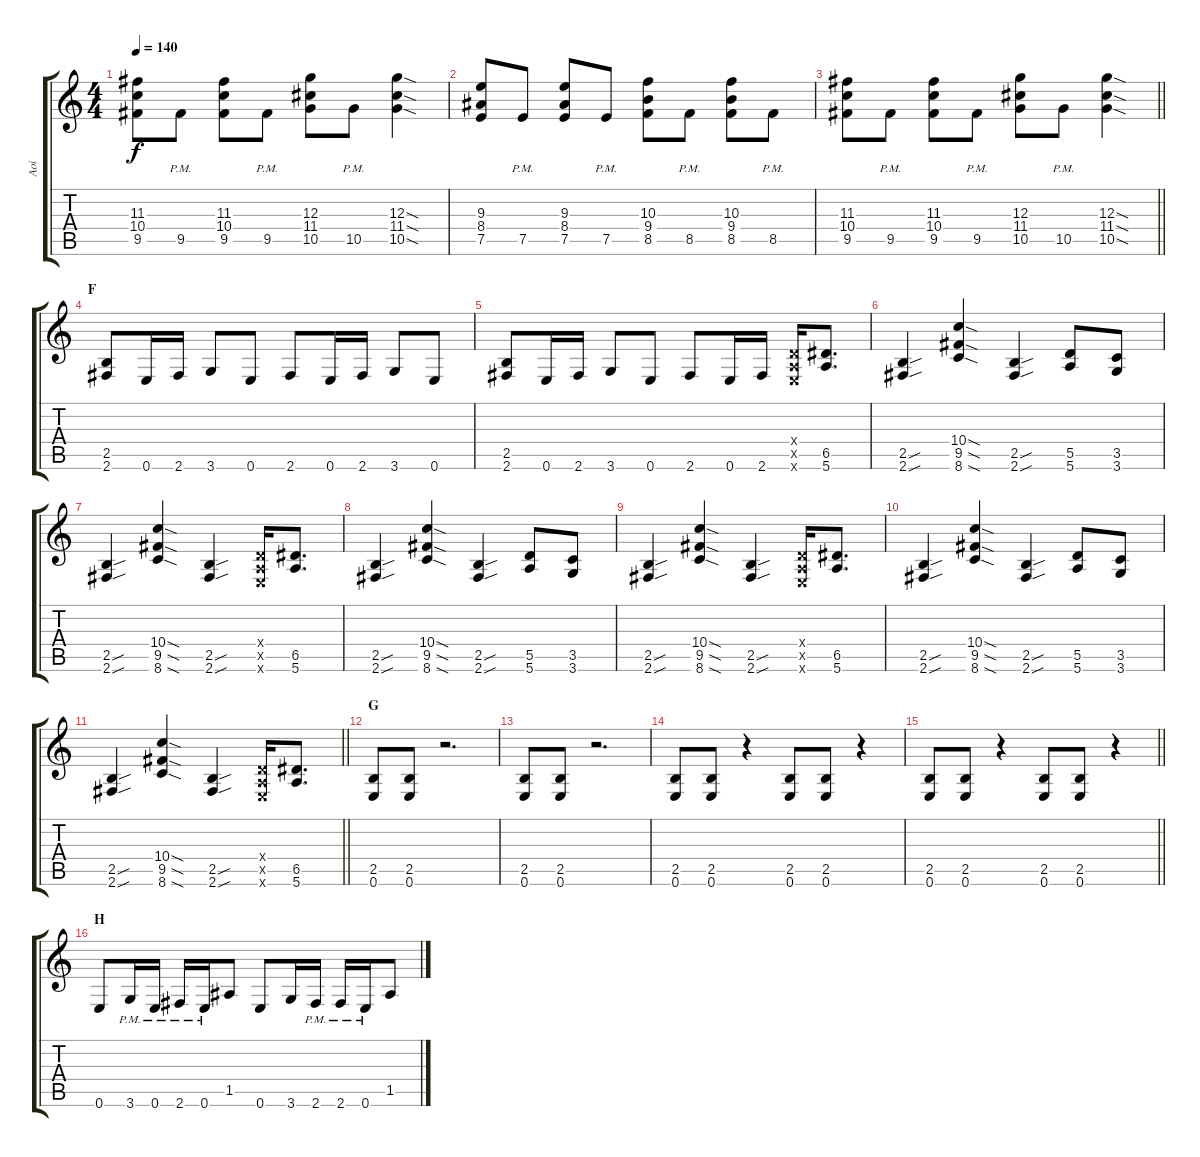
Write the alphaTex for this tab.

\track ("Aoi" "Aoi") {instrument distortionguitar}
\staff {score tabs}
\tuning (E4 B3 G3 D3 A2 E2) {hide}
\ts (4 4)
\tempo 140
\clef g2
\ks c
(11.3 10.4 9.5).8{dy f} 9.5{pm}.8 (11.3 10.4 9.5).8 9.5{pm}.8 (12.3 11.4 10.5).8 10.5{pm}.8 (12.3{sod} 11.4{sod} 10.5{sod}).4 |
(9.3 8.4 7.5).8 7.5{pm}.8 (9.3 8.4 7.5).8 7.5{pm}.8 (10.3 9.4 8.5).8 8.5{pm}.8 (10.3 9.4 8.5).8 8.5{pm}.8 |
\barLineRight lightlight
(11.3 10.4 9.5).8 9.5{pm}.8 (11.3 10.4 9.5).8 9.5{pm}.8 (12.3 11.4 10.5).8 10.5{pm}.8 (12.3{sod} 11.4{sod} 10.5{sod}).4 |
\section ("" "F")
(2.5 2.6).8 0.6.16 2.6.16 3.6.8 0.6.8 2.6.8 0.6.16 2.6.16 3.6.8 0.6.8 |
(2.5 2.6).8 0.6.16 2.6.16 3.6.8 0.6.8 2.6.8 0.6.16 2.6.16 (0.4{x} 0.5{x} 0.6{x}).16 (6.5 5.6).8{d} |
(2.5{sou} 2.6{sou}).4 (10.4{sod} 9.5{sod} 8.6{sod}).4 (2.5{sou} 2.6{sou}).4 (5.5 5.6).8 (3.5 3.6).8 |
(2.5{sou} 2.6{sou}).4 (10.4{sod} 9.5{sod} 8.6{sod}).4 (2.5{sou} 2.6{sou}).4 (0.4{x} 0.5{x} 0.6{x}).16 (6.5 5.6).8{d} |
(2.5{sou} 2.6{sou}).4 (10.4{sod} 9.5{sod} 8.6{sod}).4 (2.5{sou} 2.6{sou}).4 (5.5 5.6).8 (3.5 3.6).8 |
(2.5{sou} 2.6{sou}).4 (10.4{sod} 9.5{sod} 8.6{sod}).4 (2.5{sou} 2.6{sou}).4 (0.4{x} 0.5{x} 0.6{x}).16 (6.5 5.6).8{d} |
(2.5{sou} 2.6{sou}).4 (10.4{sod} 9.5{sod} 8.6{sod}).4 (2.5{sou} 2.6{sou}).4 (5.5 5.6).8 (3.5 3.6).8 |
\barLineRight lightlight
(2.5{sou} 2.6{sou}).4 (10.4{sod} 9.5{sod} 8.6{sod}).4 (2.5{sou} 2.6{sou}).4 (0.4{x} 0.5{x} 0.6{x}).16 (6.5 5.6).8{d} |
\section ("" "G")
(2.5 0.6).8 (2.5 0.6).8 r.2{d} |
(2.5 0.6).8 (2.5 0.6).8 r.2{d} |
(2.5 0.6).8 (2.5 0.6).8 r.4 (2.5 0.6).8 (2.5 0.6).8 r.4 |
\barLineRight lightlight
(2.5 0.6).8 (2.5 0.6).8 r.4 (2.5 0.6).8 (2.5 0.6).8 r.4 |
\section ("" "H")
0.6.8 3.6{pm}.16 0.6{pm}.16 2.6{pm}.16 0.6{pm}.16 1.5.8 0.6.8 3.6.16 2.6{pm}.16 2.6{pm}.16 0.6{pm}.16 1.5.8
